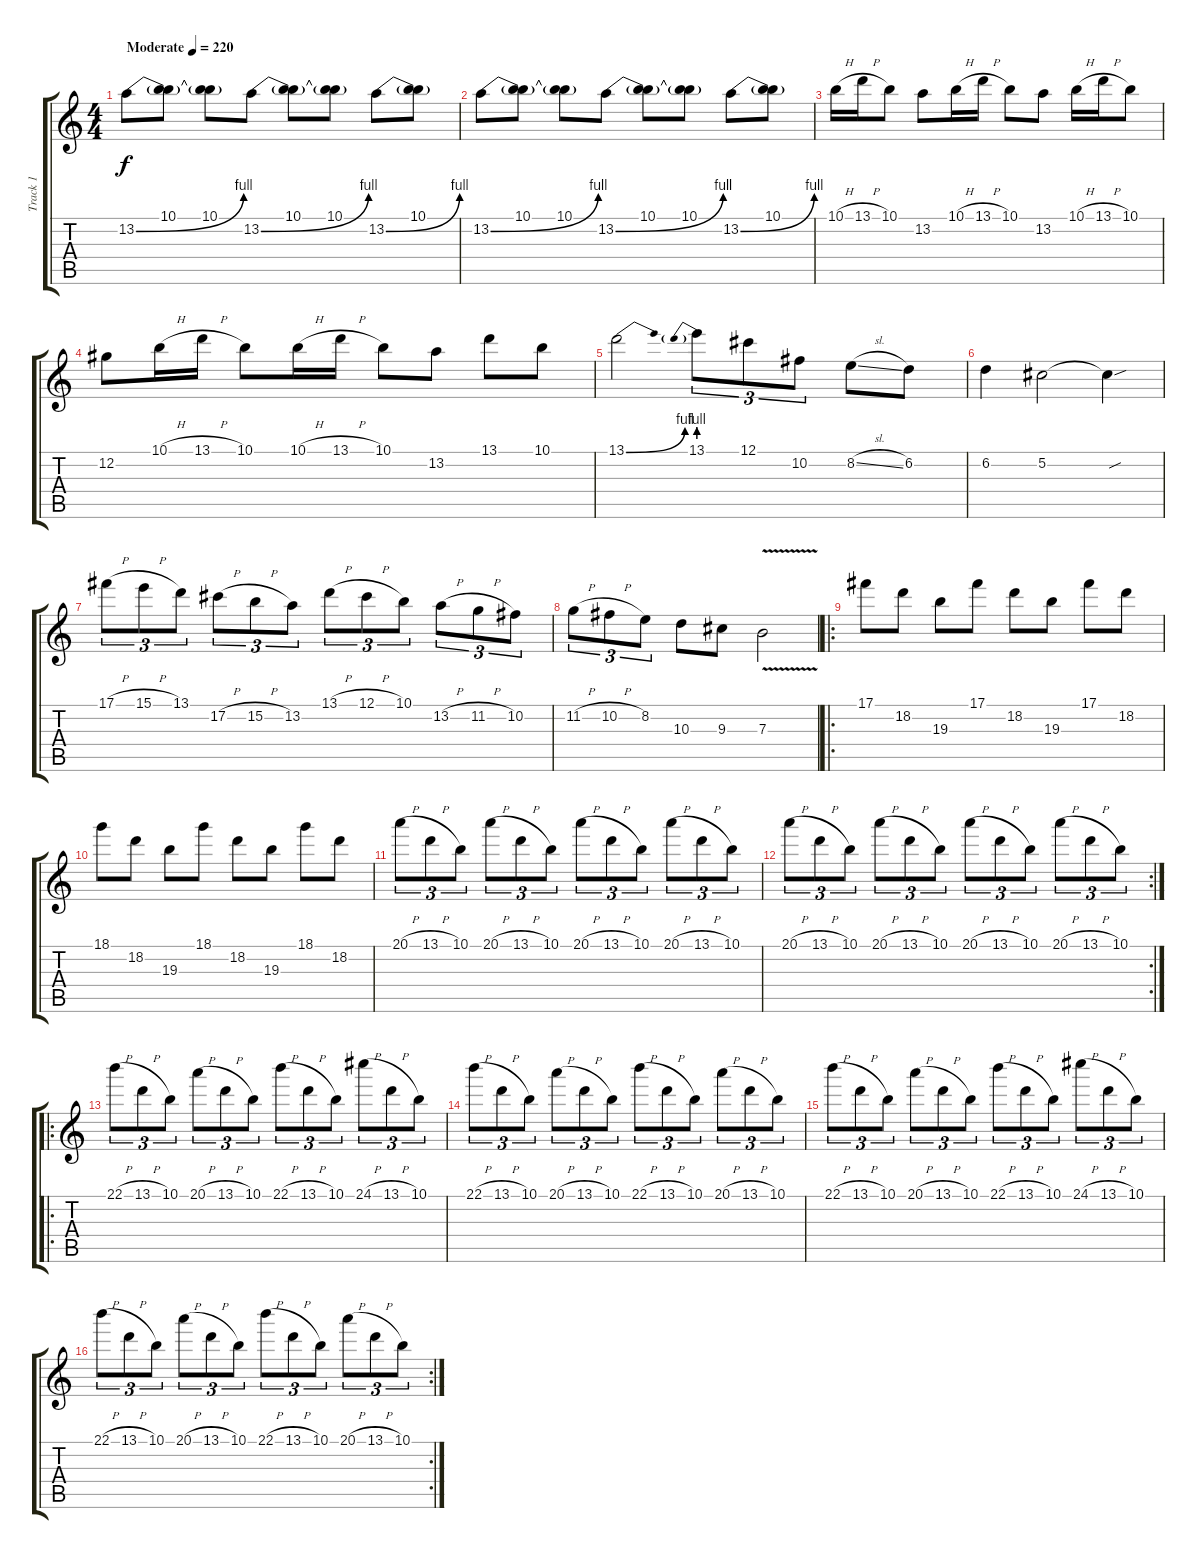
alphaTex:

\track ("Track 1" "Track 1") {instrument distortionguitar}
\staff {score tabs}
\tuning (Db4 Ab3 E3 B2 Gb2 B1) {hide}
\ts (4 4)
\tempo (220 "Moderate")
\clef g2
\ks c
13.2{be (bend 0 0 60 4)}.8{dy f instrument distortionguitar} (10.1 13.2{t}).8 (10.1 13.2{t}).8 13.2{be (bend 0 0 60 4)}.8 (10.1 13.2{t}).8 (10.1 13.2{t}).8 13.2{be (bend 0 0 60 4)}.8 (10.1 13.2{t}).8 |
13.2{be (bend 0 0 60 4)}.8 (10.1 13.2{t}).8 (10.1 13.2{t}).8 13.2{be (bend 0 0 60 4)}.8 (10.1 13.2{t}).8 (10.1 13.2{t}).8 13.2{be (bend 0 0 60 4)}.8 (10.1 13.2{t}).8 |
10.1{h}.16 13.1{h}.16 10.1.8 13.2.8 10.1{h}.16 13.1{h}.16 10.1.8 13.2.8 10.1{h}.16 13.1{h}.16 10.1.8 |
12.2.8 10.1{h}.16 13.1{h}.16 10.1.8 10.1{h}.16 13.1{h}.16 10.1.8 13.2.8 13.1.8 10.1.8 |
13.1{be (bend 0 0 60 4)}.2 13.1{be (prebend 0 4 60 4)}.8{tu (3 2)} 12.1.8{tu (3 2)} 10.2.8{tu (3 2)} 8.2{sl}.8 6.2.8 |
6.2.4 5.2.2 5.2{sou t}.4 |
17.1{h}.8{tu (3 2)} 15.1{h}.8{tu (3 2)} 13.1.8{tu (3 2)} 17.2{h}.8{tu (3 2)} 15.2{h}.8{tu (3 2)} 13.2.8{tu (3 2)} 13.1{h}.8{tu (3 2)} 12.1{h}.8{tu (3 2)} 10.1.8{tu (3 2)} 13.2{h}.8{tu (3 2)} 11.2{h}.8{tu (3 2)} 10.2.8{tu (3 2)} |
11.2{h}.8{tu (3 2)} 10.2{h}.8{tu (3 2)} 8.2.8{tu (3 2)} 10.3.8 9.3.8 7.3{v}.2 |
\ro
17.1.8 18.2.8 19.3.8 17.1.8 18.2.8 19.3.8 17.1.8 18.2.8 |
18.1.8 18.2.8 19.3.8 18.1.8 18.2.8 19.3.8 18.1.8 18.2.8 |
20.1{h}.8{tu (3 2)} 13.1{h}.8{tu (3 2)} 10.1.8{tu (3 2)} 20.1{h}.8{tu (3 2)} 13.1{h}.8{tu (3 2)} 10.1.8{tu (3 2)} 20.1{h}.8{tu (3 2)} 13.1{h}.8{tu (3 2)} 10.1.8{tu (3 2)} 20.1{h}.8{tu (3 2)} 13.1{h}.8{tu (3 2)} 10.1.8{tu (3 2)} |
\rc 2
20.1{h}.8{tu (3 2)} 13.1{h}.8{tu (3 2)} 10.1.8{tu (3 2)} 20.1{h}.8{tu (3 2)} 13.1{h}.8{tu (3 2)} 10.1.8{tu (3 2)} 20.1{h}.8{tu (3 2)} 13.1{h}.8{tu (3 2)} 10.1.8{tu (3 2)} 20.1{h}.8{tu (3 2)} 13.1{h}.8{tu (3 2)} 10.1.8{tu (3 2)} |
\ro
22.1{h}.8{tu (3 2)} 13.1{h}.8{tu (3 2)} 10.1.8{tu (3 2)} 20.1{h}.8{tu (3 2)} 13.1{h}.8{tu (3 2)} 10.1.8{tu (3 2)} 22.1{h}.8{tu (3 2)} 13.1{h}.8{tu (3 2)} 10.1.8{tu (3 2)} 24.1{h}.8{tu (3 2)} 13.1{h}.8{tu (3 2)} 10.1.8{tu (3 2)} |
22.1{h}.8{tu (3 2)} 13.1{h}.8{tu (3 2)} 10.1.8{tu (3 2)} 20.1{h}.8{tu (3 2)} 13.1{h}.8{tu (3 2)} 10.1.8{tu (3 2)} 22.1{h}.8{tu (3 2)} 13.1{h}.8{tu (3 2)} 10.1.8{tu (3 2)} 20.1{h}.8{tu (3 2)} 13.1{h}.8{tu (3 2)} 10.1.8{tu (3 2)} |
22.1{h}.8{tu (3 2)} 13.1{h}.8{tu (3 2)} 10.1.8{tu (3 2)} 20.1{h}.8{tu (3 2)} 13.1{h}.8{tu (3 2)} 10.1.8{tu (3 2)} 22.1{h}.8{tu (3 2)} 13.1{h}.8{tu (3 2)} 10.1.8{tu (3 2)} 24.1{h}.8{tu (3 2)} 13.1{h}.8{tu (3 2)} 10.1.8{tu (3 2)} |
\rc 2
22.1{h}.8{tu (3 2)} 13.1{h}.8{tu (3 2)} 10.1.8{tu (3 2)} 20.1{h}.8{tu (3 2)} 13.1{h}.8{tu (3 2)} 10.1.8{tu (3 2)} 22.1{h}.8{tu (3 2)} 13.1{h}.8{tu (3 2)} 10.1.8{tu (3 2)} 20.1{h}.8{tu (3 2)} 13.1{h}.8{tu (3 2)} 10.1.8{tu (3 2)}
